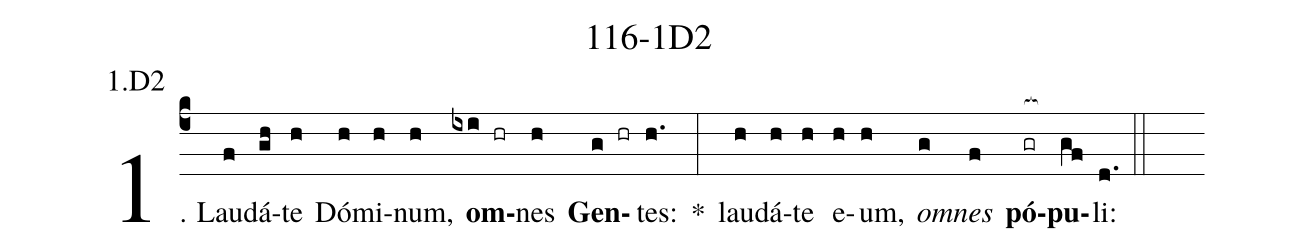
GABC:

name: 116-1D2;
annotation: 1.D2;
%%
(c4)1. Lau(f)dá(gh)te(h) Dó(h)mi(h)num,(h) <b>om</b>(ixi hr)nes(h) <b>Gen</b>(g hr)tes:(h.) *(:) lau(h)dá(h)te(h) e(h)um,(h) <i>om</i>(g)<i>nes</i>(f) <b>pó</b>(gr[ocb:1{])<b>pu</b>(gf[ocb:0}])li:(d.) (::)
